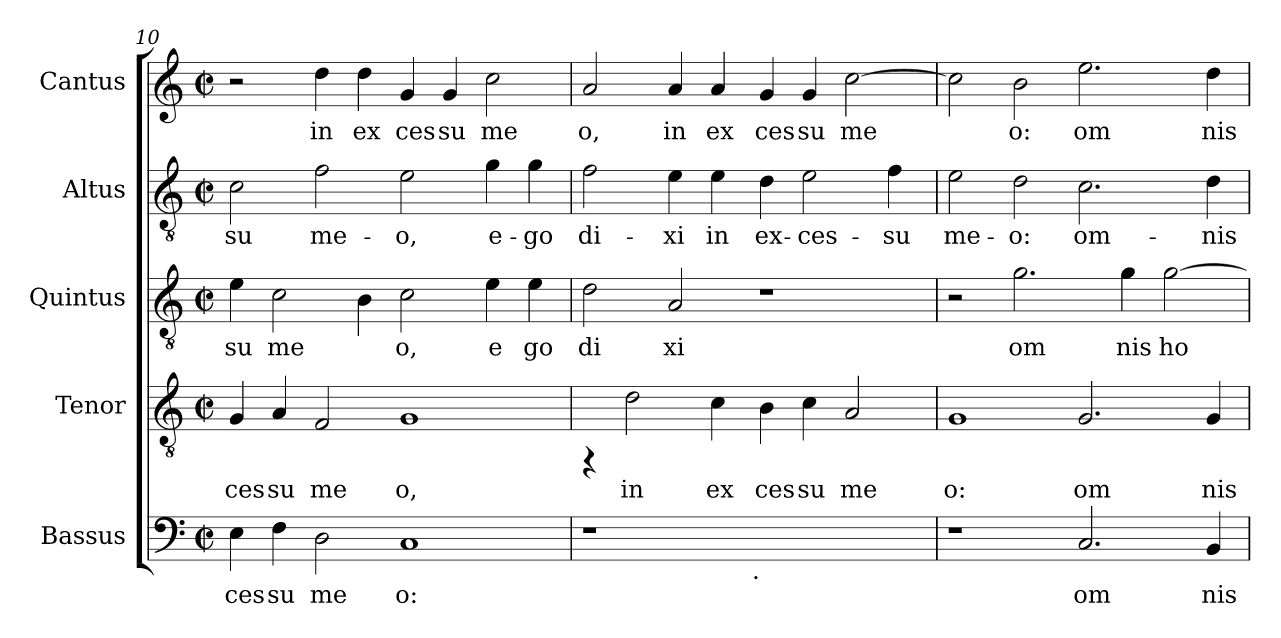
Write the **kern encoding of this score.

**kern	**text	**kern	**text	**kern	**text	**kern	**text	**kern	**text
*part5	*part5	*part4	*part4	*part3	*part3	*part2	*part2	*part1	*part1
*staff5	*staff5	*staff4	*staff4	*staff3	*staff3	*staff2	*staff2	*staff1	*staff1
*I"Bassus	*	*I"Tenor	*	*I"Quintus	*	*I"Altus	*	*I"Cantus	*
!!LO:PB:g=z
*clefF4	*	*clefGv2	*	*clefGv2	*	*clefGv2	*	*clefG2	*
*k[]	*	*k[]	*	*k[]	*	*k[]	*	*k[]	*
*C:	*	*C:	*	*C:	*	*C:	*	*C:	*
*M2/2	*	*M2/2	*	*M2/2	*	*M2/2	*	*M2/2	*
*met(c|)	*	*met(c|)	*	*met(c|)	*	*met(c|)	*	*met(c|)	*
=10	=10	=10	=10	=10	=10	=10	=10	=10	=10
!	!LO:LY:b:cj	!	!LO:LY:b:cj	!	!LO:LY:b:cj	!	!LO:LY:b:cj	!	!
4E\	-ces	4G/	-ces	4e\	-su	2c\	-su	2r	.
!	!LO:LY:b:cj	!	!LO:LY:b:cj	!	!LO:LY:b:cj	!	!	!	!
4F\	su	4A/	su	2c\	me	.	.	.	.
!	!LO:LY:b:cj	!	!LO:LY:b:cj	!	!	!	!LO:LY:b:cj	!	!LO:LY:b:cj
2D\	me	2F/	me	.	.	2f\	me-	4dd\	in
!	!	!	!	!	!LO:LY:b:cj	!	!	!	!LO:LY:b:cj
.	.	.	.	4B\	.	.	.	4dd\	ex
!	!LO:LY:b:cj	!	!LO:LY:b:cj	!	!LO:LY:b:cj	!	!LO:LY:b:cj	!	!LO:LY:b:cj
1C	o:	1G	o,	2c\	o,	2e\	-o,	4g/	ces
!	!	!	!	!	!	!	!	!	!LO:LY:b:cj
.	.	.	.	.	.	.	.	4g/	su
!	!	!	!	!	!LO:LY:b:cj	!	!LO:LY:b:cj	!	!LO:LY:b:cj
.	.	.	.	4e\	e	4g\	e-	2cc\	me
!	!	!	!	!	!LO:LY:b:cj	!	!LO:LY:b:cj	!	!
.	.	.	.	4e\	go	4g\	-go	.	.
=11	=11	=11	=11	=11	=11	=11	=11	=11	=11
!	!	!	!	!	!LO:LY:b:cj	!	!LO:LY:b:cj	!	!LO:LY:b:cj
*^	*	*	*	*	*	*	*	*	*
1r	2ryy	.	4rFF	.	2d\	di	2f\	di-	2a/	o,
!	!	!	!	!LO:LY:b:cj	!	!	!	!	!	!
.	.	.	2d\	in	.	.	.	.	.	.
!	!	!	!	!	!	!LO:LY:b:cj	!	!LO:LY:b:cj	!	!LO:LY:b:cj
.	4ryy	.	.	.	2A/	xi	4e\	-xi	4a/	in
!	!	!	!	!LO:LY:b:cj	!	!	!	!LO:LY:b:cj	!	!LO:LY:b:cj
.	8...ryy	.	4c\	ex	.	.	4e\	in	4a/	ex
!	!LO:TX:b:t=.	!	!	!	!	!	!	!	!	!
.	1ryy	.	.	.	.	.	.	.	.	.
!	!	!	!	!LO:LY:b:cj	!	!	!	!LO:LY:b:cj	!	!LO:LY:b:cj
1ryy	.	.	4B\	ces	1r	.	4d\	ex-	4g/	ces
!	!	!	!	!LO:LY:b:cj	!	!	!	!LO:LY:b:cj	!	!LO:LY:b:cj
.	.	.	4c\	su	.	.	2e\	-ces-	4g/	su
!	!	!	!	!LO:LY:b:cj	!	!	!	!	!	!LO:LY:b:cj
.	.	.	2A/	me	.	.	.	.	[>2cc\	me
!	!	!	!	!	!	!	!	!LO:LY:b:cj	!	!
.	.	.	.	.	.	.	4f\	-su	.	.
.	64ryy	.	.	.	.	.	.	.	.	.
=12	=12	=12	=12	=12	=12	=12	=12	=12	=12	=12
!	!	!	!	!LO:LY:b:cj	!	!	!	!LO:LY:b:cj	!	!LO:LY:b:cj
*v	*v	*	*	*	*	*	*	*	*	*
1r	.	1G	o:	2r	.	2e\	me-	2cc\]	.
!	!	!	!	!	!LO:LY:b:cj	!	!LO:LY:b:cj	!	!LO:LY:b:cj
.	.	.	.	2.g\	om	2d\	-o:	2b\	o:
!	!LO:LY:b:cj	!	!LO:LY:b:cj	!	!	!	!LO:LY:b:cj	!	!LO:LY:b:cj
2.C/	om	2.G/	om	.	.	2.c\	om-	2.ee\	om
!	!	!	!	!	!LO:LY:b:cj	!	!	!	!
.	.	.	.	4g\	nis	.	.	.	.
!	!	!	!	!	!LO:LY:b:cj	!	!	!	!
.	.	.	.	[>2g\	ho	.	.	.	.
!	!LO:LY:b:cj	!	!LO:LY:b:cj	!	!	!	!LO:LY:b:cj	!	!LO:LY:b:cj
4BB/	nis	4G/	nis	.	.	4d\	-nis	4dd\	nis
=	=	=	=	=	=	=	=	=	=
*-	*-	*-	*-	*-	*-	*-	*-	*-	*-
